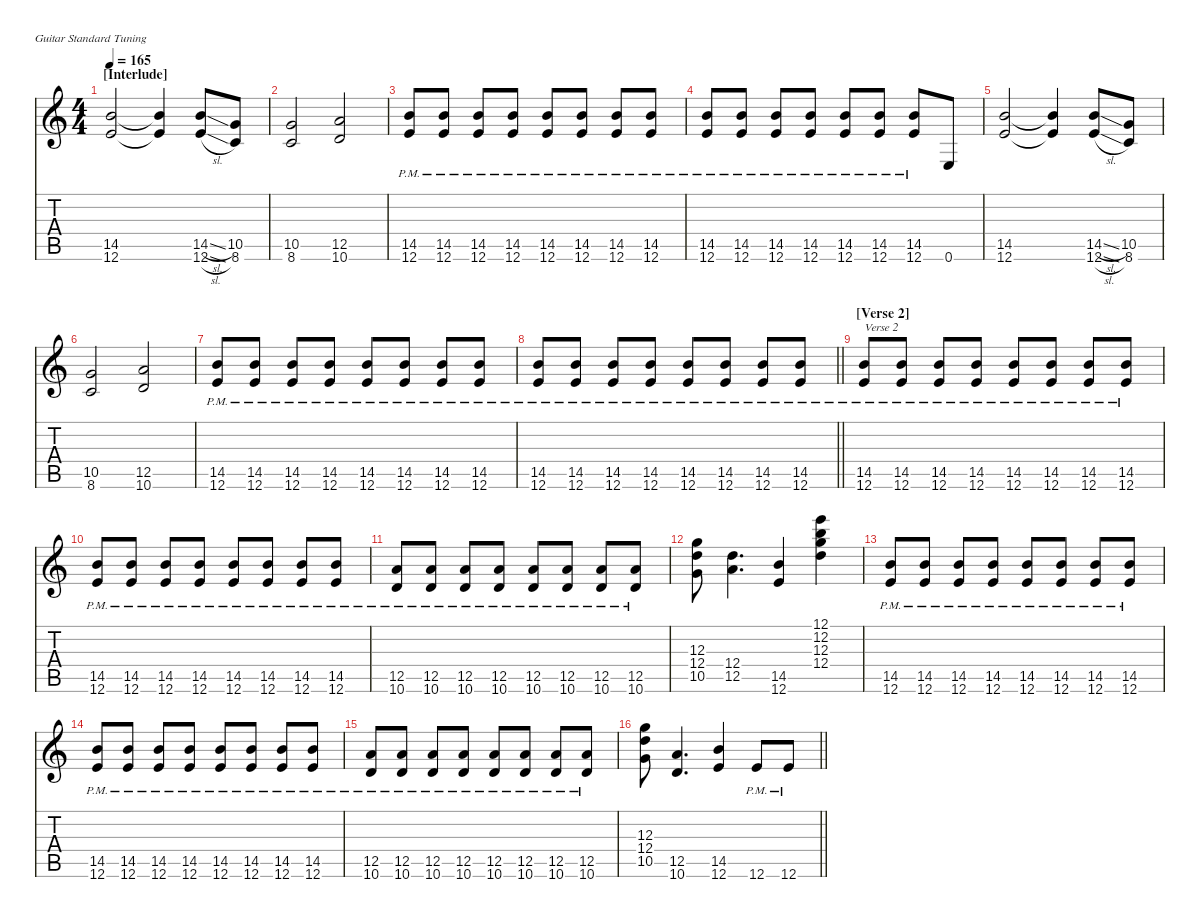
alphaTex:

\defaultSystemsLayout 4
\hideDynamics
\bracketExtendMode nobrackets
\singleTrackTrackNamePolicy hidden
\multiTrackTrackNamePolicy hidden
\firstSystemTrackNameMode fullname
\firstSystemTrackNameOrientation horizontal
\otherSystemsTrackNameOrientation horizontal
\track ("rhythm guitar 1" "dist.guit.") {instrument distortionguitar}
\staff {score tabs}
\tuning (E4 B3 G3 D3 A2 E2)
\ts (4 4)
\section ("" "[Interlude]")
\tempo 165
\clef g2
\ks c
(14.5 12.6).2{dy f beam Up} (14.5{t} 12.6{t}).4{beam Up} (14.5{sl} 12.6{sl}).8{beam Up} (10.5 8.6).8{beam Up} |
(10.5 8.6).2{beam Up} (12.5 10.6).2{beam Up} |
(14.5{pm} 12.6).8{beam Up} (14.5{pm} 12.6).8{beam Up} (14.5{pm} 12.6).8{beam Up} (14.5{pm} 12.6).8{beam Up} (14.5{pm} 12.6).8{beam Up} (14.5{pm} 12.6).8{beam Up} (14.5{pm} 12.6).8{beam Up} (14.5{pm} 12.6).8{beam Up} |
(14.5{pm} 12.6).8{beam Up} (14.5{pm} 12.6).8{beam Up} (14.5{pm} 12.6).8{beam Up} (14.5{pm} 12.6).8{beam Up} (14.5{pm} 12.6).8{beam Up} (14.5{pm} 12.6).8{beam Up} (14.5{pm} 12.6).8{beam Up} 0.6.8{beam Up} |
(14.5 12.6).2{beam Up} (14.5{t} 12.6{t}).4{beam Up} (14.5{sl} 12.6{sl}).8{beam Up} (10.5 8.6).8{beam Up} |
(10.5 8.6).2{beam Up} (12.5 10.6).2{beam Up} |
(14.5{pm} 12.6).8{beam Up} (14.5{pm} 12.6).8{beam Up} (14.5{pm} 12.6).8{beam Up} (14.5{pm} 12.6).8{beam Up} (14.5{pm} 12.6).8{beam Up} (14.5{pm} 12.6).8{beam Up} (14.5{pm} 12.6).8{beam Up} (14.5{pm} 12.6).8{beam Up} |
\barLineRight lightlight
(14.5{pm} 12.6).8{beam Up} (14.5{pm} 12.6).8{beam Up} (14.5{pm} 12.6).8{beam Up} (14.5{pm} 12.6).8{beam Up} (14.5{pm} 12.6).8{beam Up} (14.5{pm} 12.6).8{beam Up} (14.5{pm} 12.6).8{beam Up} (14.5{pm} 12.6).8{beam Up} |
\section ("" "[Verse 2]")
(14.5{pm} 12.6).8{txt "Verse 2" beam Up} (14.5{pm} 12.6).8{beam Up} (14.5{pm} 12.6).8{beam Up} (14.5{pm} 12.6).8{beam Up} (14.5{pm} 12.6).8{beam Up} (14.5{pm} 12.6).8{beam Up} (14.5{pm} 12.6).8{beam Up} (14.5{pm} 12.6).8{beam Up} |
(14.5{pm} 12.6).8{beam Up} (14.5{pm} 12.6).8{beam Up} (14.5{pm} 12.6).8{beam Up} (14.5{pm} 12.6).8{beam Up} (14.5{pm} 12.6).8{beam Up} (14.5{pm} 12.6).8{beam Up} (14.5{pm} 12.6).8{beam Up} (14.5{pm} 12.6).8{beam Up} |
(12.5{pm} 10.6).8{beam Up} (12.5{pm} 10.6).8{beam Up} (12.5{pm} 10.6).8{beam Up} (12.5{pm} 10.6).8{beam Up} (12.5{pm} 10.6).8{beam Up} (12.5{pm} 10.6).8{beam Up} (12.5{pm} 10.6).8{beam Up} (12.5{pm} 10.6).8{beam Up} |
(12.3 12.4 10.5).8{beam Down} (12.4 12.5).4{d beam Down} (14.5 12.6).4{beam Up} (12.1 12.2 12.3 12.4).4{beam Down} |
(14.5{pm} 12.6).8{beam Up} (14.5{pm} 12.6).8{beam Up} (14.5{pm} 12.6).8{beam Up} (14.5{pm} 12.6).8{beam Up} (14.5{pm} 12.6).8{beam Up} (14.5{pm} 12.6).8{beam Up} (14.5{pm} 12.6).8{beam Up} (14.5{pm} 12.6).8{beam Up} |
(14.5{pm} 12.6).8{beam Up} (14.5{pm} 12.6).8{beam Up} (14.5{pm} 12.6).8{beam Up} (14.5{pm} 12.6).8{beam Up} (14.5{pm} 12.6).8{beam Up} (14.5{pm} 12.6).8{beam Up} (14.5{pm} 12.6).8{beam Up} (14.5{pm} 12.6).8{beam Up} |
(12.5{pm} 10.6).8{beam Up} (12.5{pm} 10.6).8{beam Up} (12.5{pm} 10.6).8{beam Up} (12.5{pm} 10.6).8{beam Up} (12.5{pm} 10.6).8{beam Up} (12.5{pm} 10.6).8{beam Up} (12.5{pm} 10.6).8{beam Up} (12.5{pm} 10.6).8{beam Up} |
\barLineRight lightlight
(12.3 12.4 10.5).8{beam Down} (12.5 10.6).4{d beam Up} (14.5 12.6).4{beam Up} 12.6{pm}.8{beam Up} 12.6{pm}.8{beam Up}
